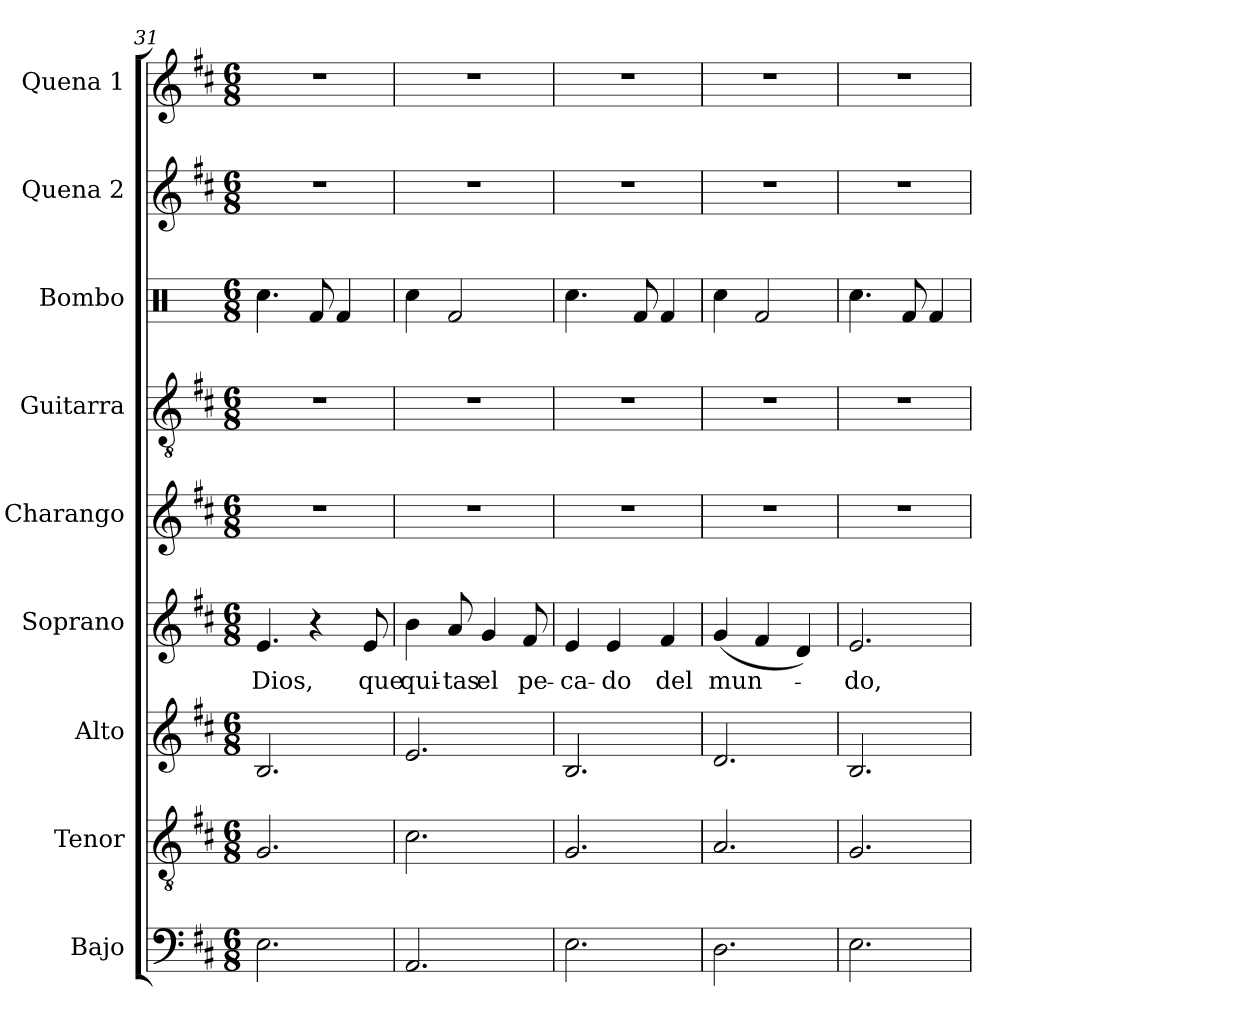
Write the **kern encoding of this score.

**kern	**kern	**kern	**kern	**text	**kern	**kern	**kern	**kern	**kern
*part9	*part8	*part7	*part6	*part6	*part5	*part4	*part3	*part2	*part1
*staff9	*staff8	*staff7	*staff6	*staff6	*staff5	*staff4	*staff3	*staff2	*staff1
*I"Bajo	*I"Tenor	*I"Alto	*I"Soprano	*	*I"Charango	*I"Guitarra	*I"Bombo	*I"Quena 2	*I"Quena 1
*I'B.	*I'T.	*I'A.	*I'S.	*	*I'Ch.	*I'Guit.	*I'Bmb.	*I'Qna. 2	*I'Qna. 1
*clefF4	*clefGv2	*clefG2	*clefG2	*	*clefG2	*clefGv2	*clefX	*clefG2	*clefG2
*k[f#c#]	*k[f#c#]	*k[f#c#]	*k[f#c#]	*	*k[f#c#]	*k[f#c#]	*k[]	*k[f#c#]	*k[f#c#]
*M6/8	*M6/8	*M6/8	*M6/8	*	*M6/8	*M6/8	*M6/8	*M6/8	*M6/8
=31	=31	=31	=31	=31	=31	=31	=31	=31	=31
2.E\	2.G/	2.B/	4.e/	Dios,	2.r	2.r	4.Rcc\	2.r	2.r
.	.	.	4r	.	.	.	8Rf/	.	.
.	.	.	.	.	.	.	4Rf/	.	.
.	.	.	8e/	que	.	.	.	.	.
=32	=32	=32	=32	=32	=32	=32	=32	=32	=32
2.AA/	2.c#\	2.e/	4b\	qui-	2.r	2.r	4Rcc\	2.r	2.r
.	.	.	8a/	-tas	.	.	2Rf/	.	.
.	.	.	4g/	el	.	.	.	.	.
.	.	.	8f#/	pe-	.	.	.	.	.
=33	=33	=33	=33	=33	=33	=33	=33	=33	=33
2.E\	2.G/	2.B/	4e/	-ca-	2.r	2.r	4.Rcc\	2.r	2.r
.	.	.	4e/	-do	.	.	.	.	.
.	.	.	.	.	.	.	8Rf/	.	.
.	.	.	4f#/	del	.	.	4Rf/	.	.
=34	=34	=34	=34	=34	=34	=34	=34	=34	=34
2.D\	2.A/	2.d/	(4g/	mun-	2.r	2.r	4Rcc\	2.r	2.r
.	.	.	4f#/	.	.	.	2Rf/	.	.
.	.	.	4d/)	.	.	.	.	.	.
=35	=35	=35	=35	=35	=35	=35	=35	=35	=35
2.E\	2.G/	2.B/	2.e/	-do,	2.r	2.r	4.Rcc\	2.r	2.r
.	.	.	.	.	.	.	8Rf/	.	.
.	.	.	.	.	.	.	4Rf/	.	.
=	=	=	=	=	=	=	=	=	=
*-	*-	*-	*-	*-	*-	*-	*-	*-	*-
